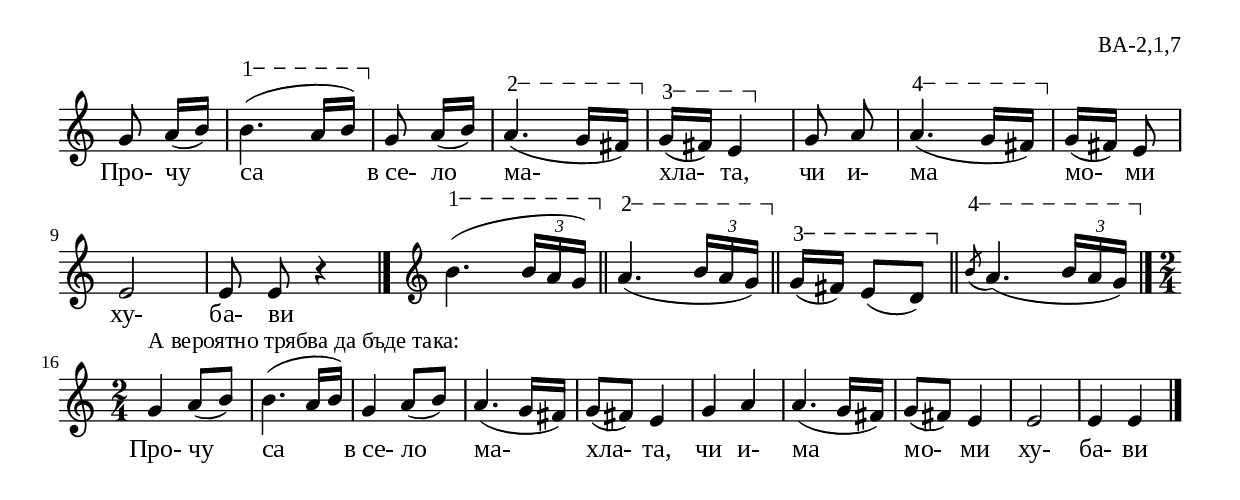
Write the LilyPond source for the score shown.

%{
BA_2_1_07
%}

\include "td-preamble.ly"

showMeter = { \once \revert Staff.TimeSignature #'stencil }

%\layout { %% безразмерно, Unmetered music
%\context { \Staff \remove "Time_signature_engraver" } }

\score {
  \new Staff = "assia" \with
  { \override TimeSignature #'stencil = ##f }
{ \relative c'' {
\set Score.measureLength = #(ly:make-moment 2 8)
g8\noBeam a16( b) |
\varA
\set Score.measureLength = #(ly:make-moment 2 4)
b4.\startTextSpan( a16[ b\stopTextSpan)] | 
\set Score.measureLength = #(ly:make-moment 2 8)
g8\noBeam a16( b) | 
\varB
\set Score.measureLength = #(ly:make-moment 2 4)
a4.\startTextSpan( g16[ fis\stopTextSpan]) | 
\varC
\set Score.measureLength = #(ly:make-moment 3 8)
g16\startTextSpan([ fis]) e4\stopTextSpan | 
\set Score.measureLength = #(ly:make-moment 2 8)
g8\noBeam a | 
\varD
\set Score.measureLength = #(ly:make-moment 2 4)
a4.\startTextSpan( g16[ fis\stopTextSpan]) | 
\set Score.measureLength = #(ly:make-moment 2 8)
g16([ fis]) e8 | 
\set Score.measureLength = #(ly:make-moment 2 4)
e2 | e8\noBeam e r4
 \bar "|."
\endm
\varA
b'4.\startTextSpan( \times 2/3 { b16[ a g\stopTextSpan)] } \bar "||"
\varB
a4.\startTextSpan( \times 2/3 { b16[ a g\stopTextSpan]) } \bar "||"
\varC
\set Score.measureLength = #(ly:make-moment 3 8)
g16\startTextSpan([ fis]) e8[( d\stopTextSpan])  \bar "||"
\set Score.measureLength = #(ly:make-moment 2 8)
\varD
\set Score.measureLength = #(ly:make-moment 2 4)
\acciaccatura b'8\startTextSpan a4.( \times 2/3 { b16[ a g\stopTextSpan]) }
 \bar "|."
\break
\showMeter \time 2/4 
g4^"А вероятно трябва да бъде така:" a8( b) b4.( a16 b) g4 a8( b) a4.( g16 fis) g8( fis) e4 g a a4.( g16 fis) g8( fis) e4 e2 e4 e 
 \bar "|."
 } }
\addlyrics { Про- чу са "в се-" ло ма- хла- та, чи и- ма мо- ми ху- ба- ви
" " " " " " " " " " 
 Про- чу са "в се-" ло ма- хла- та, чи и- ма мо- ми ху- ба- ви }
%
\layout {
  indent = #0
  line-width = 190\mm
  ragged-right=##f
   %% безразмерно, Unmetered music
%%	\context { \Staff \remove "Time_signature_engraver" }
}
%
\midi { 
	\context {
		\Score
		tempoWholesPerMinute = #(ly:make-moment 152 8)
		}
	}
}
%
\header{
  opus = "ВА-2,1,7"
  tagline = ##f
}


